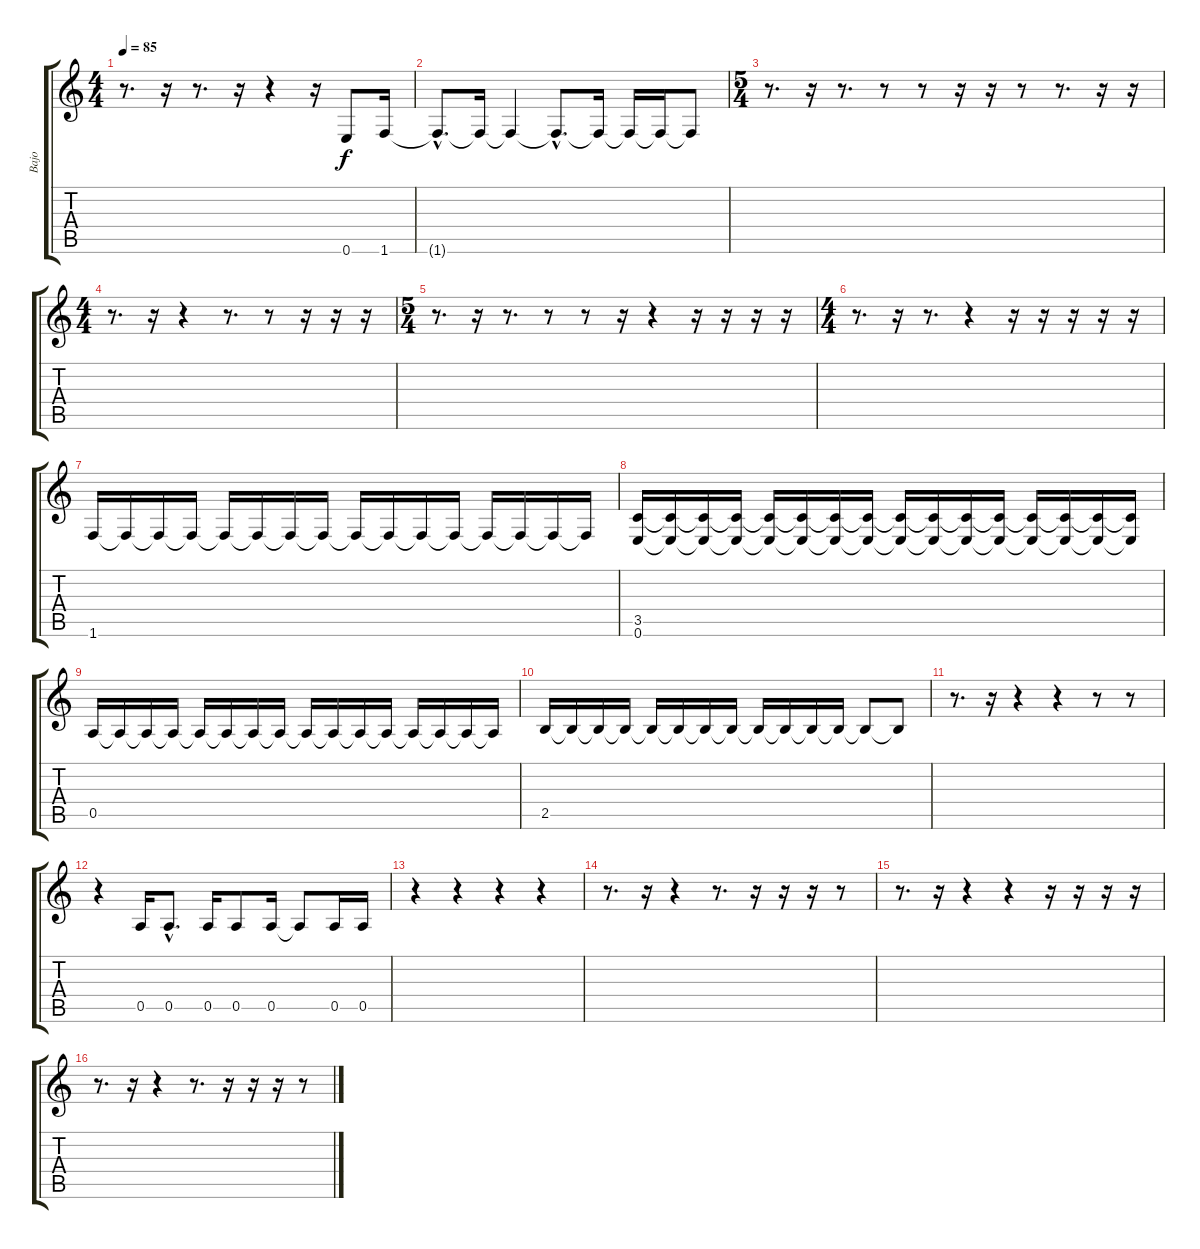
\track ("Bajo" "Bajo") {instrument electricbasspick}
\staff {score tabs}
\tuning (E4 B3 G3 D3 A2 E2) {hide}
\ts (4 4)
\tempo 85
\clef g2
\ks c
r.8{d dy f} r.16 r.8{d} r.16 r.4 r.16 0.6.8 1.6.16 |
1.6{hac t}.8{d} 1.6{t}.16 1.6{t}.4 1.6{hac t}.8{d} 1.6{t}.16 1.6{t}.16 1.6{t}.16 1.6{t}.8 |
\ts (5 4)
r.8{d} r.16 r.8{d} r.8 r.8 r.16 r.16 r.8 r.8{d} r.16 r.16 |
\ts (4 4)
r.8{d} r.16 r.4 r.8{d} r.8 r.16 r.16 r.16 |
\ts (5 4)
r.8{d} r.16 r.8{d} r.8 r.8 r.16 r.4 r.16 r.16 r.16 r.16 |
\ts (4 4)
r.8{d} r.16 r.8{d} r.4 r.16 r.16 r.16 r.16 r.16 |
1.6.16 1.6{t}.16 1.6{t}.16 1.6{t}.16 1.6{t}.16 1.6{t}.16 1.6{t}.16 1.6{t}.16 1.6{t}.16 1.6{t}.16 1.6{t}.16 1.6{t}.16 1.6{t}.16 1.6{t}.16 1.6{t}.16 1.6{t}.16 |
(3.5 0.6).16 (3.5{t} 0.6{t}).16 (3.5{t} 0.6{t}).16 (3.5{t} 0.6{t}).16 (3.5{t} 0.6{t}).16 (3.5{t} 0.6{t}).16 (3.5{t} 0.6{t}).16 (3.5{t} 0.6{t}).16 (3.5{t} 0.6{t}).16 (3.5{t} 0.6{t}).16 (3.5{t} 0.6{t}).16 (3.5{t} 0.6{t}).16 (3.5{t} 0.6{t}).16 (3.5{t} 0.6{t}).16 (3.5{t} 0.6{t}).16 (3.5{t} 0.6{t}).16 |
0.5.16 0.5{t}.16 0.5{t}.16 0.5{t}.16 0.5{t}.16 0.5{t}.16 0.5{t}.16 0.5{t}.16 0.5{t}.16 0.5{t}.16 0.5{t}.16 0.5{t}.16 0.5{t}.16 0.5{t}.16 0.5{t}.16 0.5{t}.16 |
2.5.16 2.5{t}.16 2.5{t}.16 2.5{t}.16 2.5{t}.16 2.5{t}.16 2.5{t}.16 2.5{t}.16 2.5{t}.16 2.5{t}.16 2.5{t}.16 2.5{t}.16 2.5{t}.8 2.5{t}.8 |
r.8{d} r.16 r.4 r.4 r.8 r.8 |
r.4 0.5.16 0.5{hac}.8{d} 0.5.16 0.5.8 0.5.16 0.5{t}.8 0.5.16 0.5.16 |
r.4 r.4 r.4 r.4 |
r.8{d} r.16 r.4 r.8{d} r.16 r.16 r.16 r.8 |
r.8{d} r.16 r.4 r.4 r.16 r.16 r.16 r.16 |
r.8{d} r.16 r.4 r.8{d} r.16 r.16 r.16 r.8
